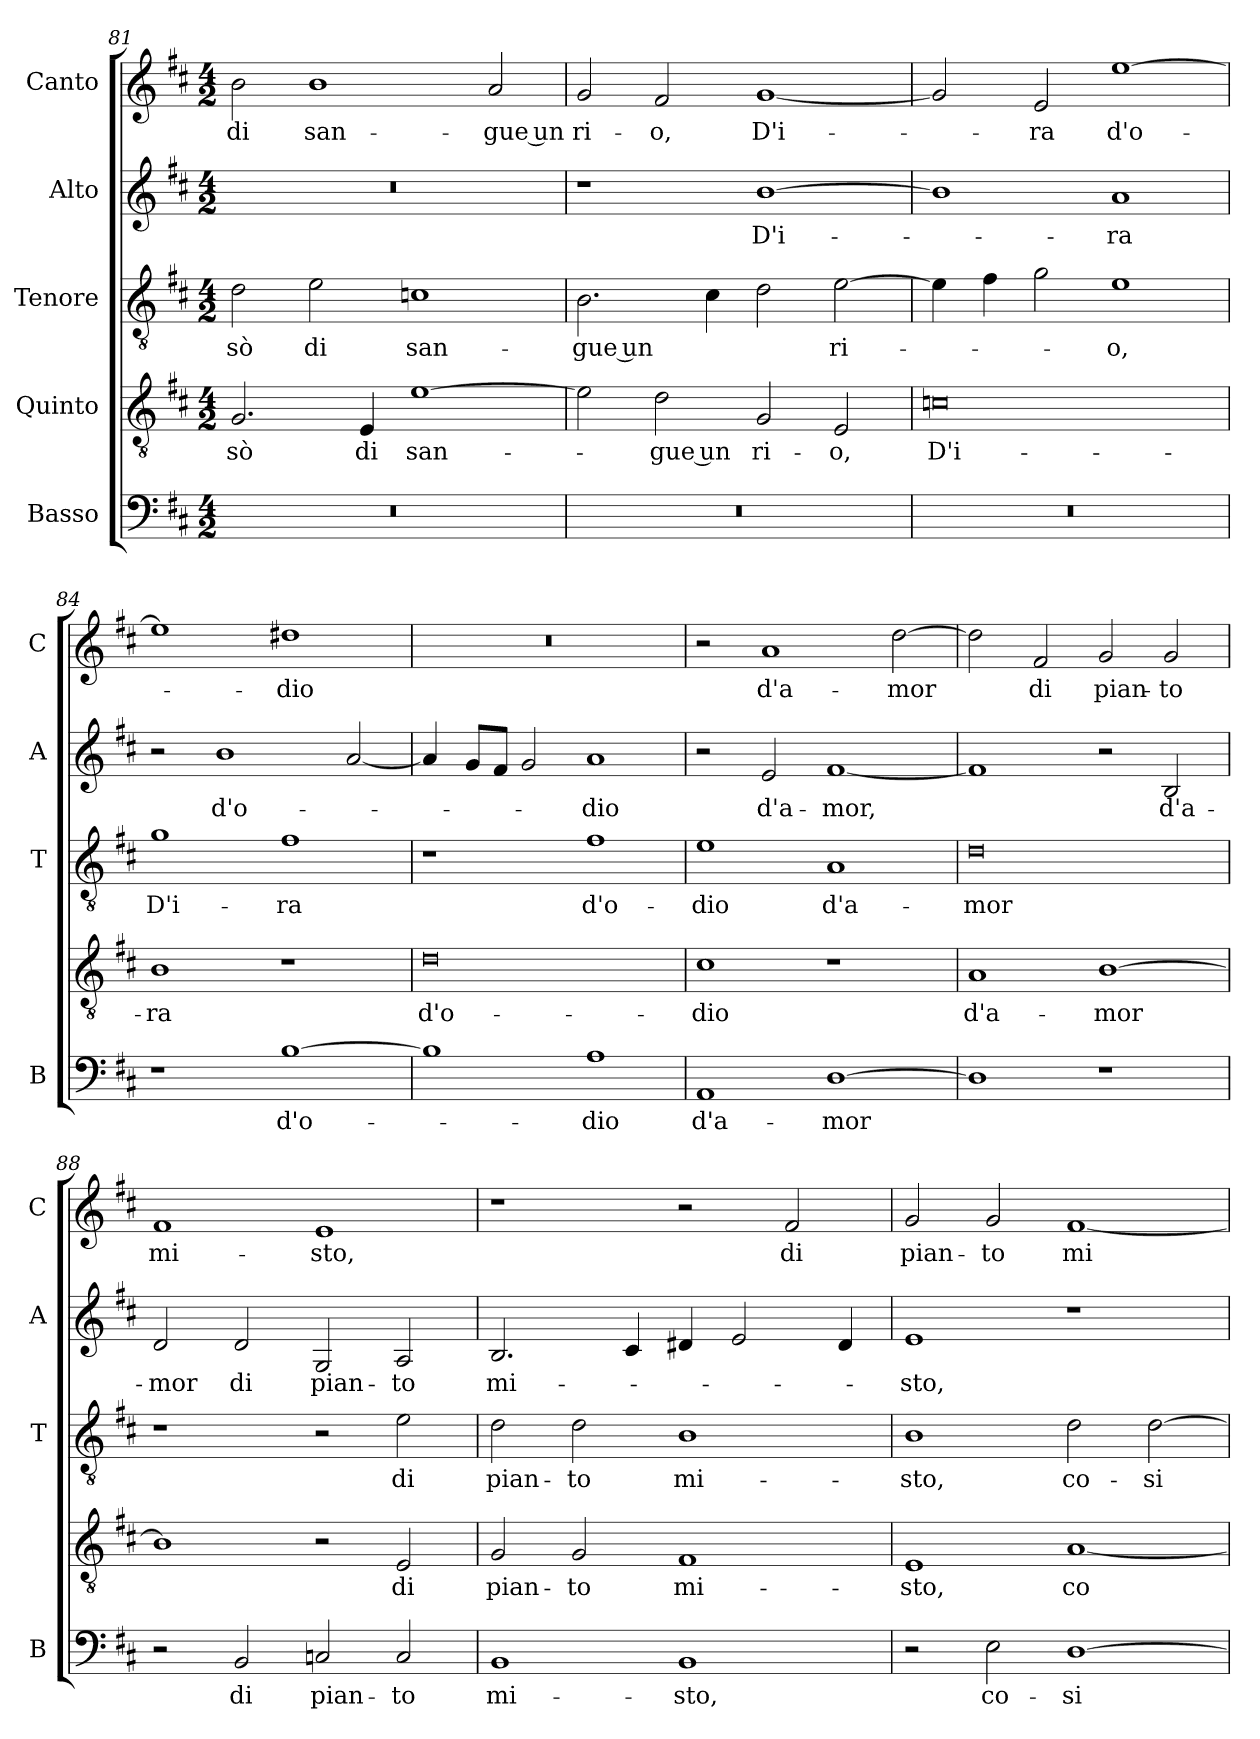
**kern	**text	**kern	**text	**kern	**text	**kern	**text	**kern	**text
*part5	*part5	*part4	*part4	*part3	*part3	*part2	*part2	*part1	*part1
*staff5	*staff5	*staff4	*staff4	*staff3	*staff3	*staff2	*staff2	*staff1	*staff1
*I"Basso	*	*I"Quinto	*	*I"Tenore	*	*I"Alto	*	*I"Canto	*
*I'B	*	*	*	*I'T	*	*I'A	*	*I'C	*
*clefF4	*	*clefGv2	*	*clefGv2	*	*clefG2	*	*clefG2	*
*k[f#c#]	*	*k[f#c#]	*	*k[f#c#]	*	*k[f#c#]	*	*k[f#c#]	*
*D:	*	*D:	*	*D:	*	*D:	*	*D:	*
*M4/2	*	*M4/2	*	*M4/2	*	*M4/2	*	*M4/2	*
=81	=81	=81	=81	=81	=81	=81	=81	=81	=81
!	!	!	!LO:LY:b	!	!LO:LY:b	!	!	!	!LO:LY:b
0r	.	2.G/	-sò	2d\	-sò	0r	.	2b\	di
!	!	!	!	!	!LO:LY:b	!	!	!	!LO:LY:b
.	.	.	.	2e\	di	.	.	1b	san-
!	!	!	!LO:LY:b	!	!	!	!	!	!
.	.	4E/	di	.	.	.	.	.	.
!	!	!	!LO:LY:b	!	!LO:LY:b	!	!	!	!
.	.	[1e	san-	1cn	san-	.	.	.	.
!	!	!	!	!	!	!	!	!	!LO:LY:b
.	.	.	.	.	.	.	.	2a/	-gue un
=82	=82	=82	=82	=82	=82	=82	=82	=82	=82
!	!	!	!	!	!LO:LY:b	!	!	!	!LO:LY:b
0r	.	2e\]	.	2.B\	-gue un	1r	.	2g/	ri-
!	!	!	!LO:LY:b	!	!	!	!	!	!LO:LY:b
.	.	2d\	-gue un	.	.	.	.	2f#/	-o,
.	.	.	.	4c#\	.	.	.	.	.
!	!	!	!LO:LY:b	!	!	!	!LO:LY:b	!	!LO:LY:b
.	.	2G/	ri-	2d\	.	[1b	D'i-	[1g	D'i-
!	!	!	!LO:LY:b	!	!LO:LY:b	!	!	!	!
.	.	2E/	-o,	[2e\	ri-	.	.	.	.
!!LO:LB:g=z
=83	=83	=83	=83	=83	=83	=83	=83	=83	=83
!	!	!	!LO:LY:b	!	!	!	!	!	!
0r	.	0cn	D'i-	4e\]	.	1b]	.	2g/]	.
.	.	.	.	4f#\	.	.	.	.	.
!	!	!	!	!	!	!	!	!	!LO:LY:b
.	.	.	.	2g\	.	.	.	2e/	-ra
!	!	!	!	!	!LO:LY:b	!	!LO:LY:b	!	!LO:LY:b
.	.	.	.	1e	-o,	1a	-ra	[1ee	d'o-
=84	=84	=84	=84	=84	=84	=84	=84	=84	=84
!	!	!	!LO:LY:b	!	!LO:LY:b	!	!	!	!
1r	.	1B	-ra	1g	D'i-	2r	.	1ee]	.
!	!	!	!	!	!	!	!LO:LY:b	!	!
.	.	.	.	.	.	1b	d'o-	.	.
!	!LO:LY:b	!	!	!	!LO:LY:b	!	!	!	!LO:LY:b
[1B	d'o-	1r	.	1f#	-ra	.	.	1dd#X	-dio
.	.	.	.	.	.	[2a/	.	.	.
=85	=85	=85	=85	=85	=85	=85	=85	=85	=85
!	!	!	!LO:LY:b	!	!	!	!	!	!
1B]	.	0d	d'o-	1r	.	4a/]	.	0r	.
.	.	.	.	.	.	8g/L	.	.	.
.	.	.	.	.	.	8f#/J	.	.	.
.	.	.	.	.	.	2g/	.	.	.
!	!LO:LY:b	!	!	!	!LO:LY:b	!	!LO:LY:b	!	!
1A	-dio	.	.	1f#	d'o-	1a	-dio	.	.
=86	=86	=86	=86	=86	=86	=86	=86	=86	=86
!	!LO:LY:b	!	!LO:LY:b	!	!LO:LY:b	!	!	!	!
1AA	d'a-	1c#	-dio	1e	-dio	2r	.	2r	.
!	!	!	!	!	!	!	!LO:LY:b	!	!LO:LY:b
.	.	.	.	.	.	2e/	d'a-	1a	d'a-
!	!LO:LY:b	!	!	!	!LO:LY:b	!	!LO:LY:b	!	!
[1D	-mor	1r	.	1A	d'a-	[1f#	-mor,	.	.
!	!	!	!	!	!	!	!	!	!LO:LY:b
.	.	.	.	.	.	.	.	[2dd\	-mor
=87	=87	=87	=87	=87	=87	=87	=87	=87	=87
!	!	!	!LO:LY:b	!	!LO:LY:b	!	!	!	!
1D]	.	1A	d'a-	0d	-mor	1f#]	.	2dd\]	.
!	!	!	!	!	!	!	!	!	!LO:LY:b
.	.	.	.	.	.	.	.	2f#/	di
!	!	!	!LO:LY:b	!	!	!	!	!	!LO:LY:b
1r	.	[1B	-mor	.	.	2r	.	2g/	pian-
!	!	!	!	!	!	!	!LO:LY:b	!	!LO:LY:b
.	.	.	.	.	.	2B/	d'a-	2g/	-to
!!LO:LB:g=z
=88	=88	=88	=88	=88	=88	=88	=88	=88	=88
!	!	!	!	!	!	!	!LO:LY:b	!	!LO:LY:b
2r	.	1B]	.	1r	.	2d/	-mor	1f#	mi-
!	!LO:LY:b	!	!	!	!	!	!LO:LY:b	!	!
2BB/	di	.	.	.	.	2d/	di	.	.
!	!LO:LY:b	!	!	!	!	!	!LO:LY:b	!	!LO:LY:b
2Cn/	pian-	2r	.	2r	.	2G/	pian-	1e	-sto,
!	!LO:LY:b	!	!LO:LY:b	!	!LO:LY:b	!	!LO:LY:b	!	!
2C/	-to	2E/	di	2e\	di	2A/	-to	.	.
=89	=89	=89	=89	=89	=89	=89	=89	=89	=89
!	!LO:LY:b	!	!LO:LY:b	!	!LO:LY:b	!	!LO:LY:b	!	!
1BB	mi-	2G/	pian-	2d\	pian-	2.B/	mi-	1r	.
!	!	!	!LO:LY:b	!	!LO:LY:b	!	!	!	!
.	.	2G/	-to	2d\	-to	.	.	.	.
.	.	.	.	.	.	4c#/	.	.	.
!	!LO:LY:b	!	!LO:LY:b	!	!LO:LY:b	!	!	!	!
1BB	-sto,	1F#	mi-	1B	mi-	4d#X/	.	2r	.
.	.	.	.	.	.	2e/	.	.	.
!	!	!	!	!	!	!	!	!	!LO:LY:b
.	.	.	.	.	.	.	.	2f#/	di
.	.	.	.	.	.	4d#/	.	.	.
=90	=90	=90	=90	=90	=90	=90	=90	=90	=90
!	!	!	!LO:LY:b	!	!LO:LY:b	!	!LO:LY:b	!	!LO:LY:b
2r	.	1E	-sto,	1B	-sto,	1e	-sto,	2g/	pian-
!	!LO:LY:b	!	!	!	!	!	!	!	!LO:LY:b
2E\	co-	.	.	.	.	.	.	2g/	-to
!	!LO:LY:b	!	!LO:LY:b	!	!LO:LY:b	!	!	!	!LO:LY:b
[1D	-si	[1A	co-	2d\	co-	1r	.	[1f#	mi-
!	!	!	!	!	!LO:LY:b	!	!	!	!
.	.	.	.	[2d\	-si	.	.	.	.
=	=	=	=	=	=	=	=	=	=
*-	*-	*-	*-	*-	*-	*-	*-	*-	*-
